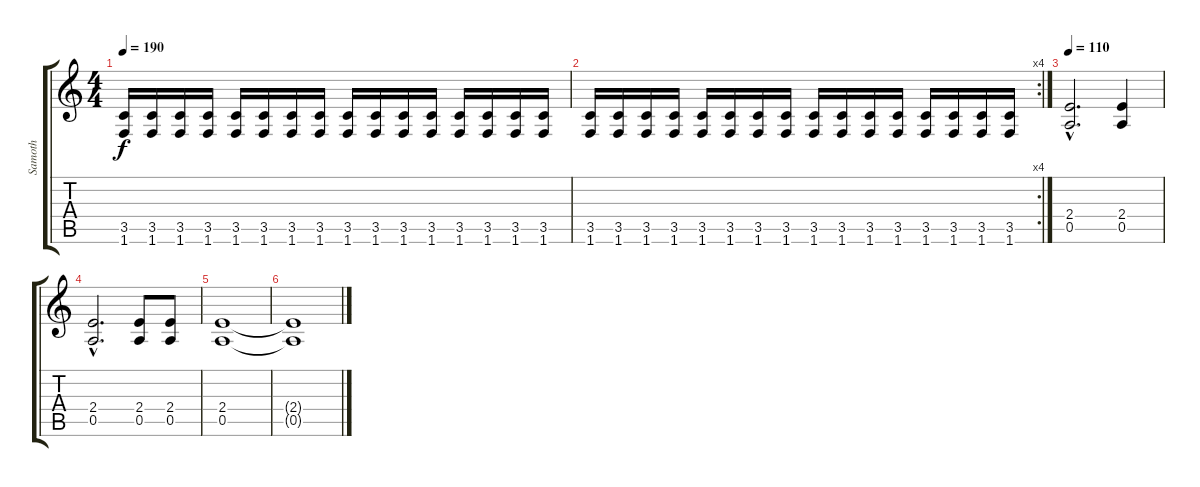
\track ("Samoth" "Samoth") {instrument distortionguitar}
\staff {score tabs}
\tuning (E4 B3 G3 D3 A2 E2) {hide}
\ts (4 4)
\tempo 190
\clef g2
\ks c
(3.5 1.6).16{dy f} (3.5 1.6).16 (3.5 1.6).16 (3.5 1.6).16 (3.5 1.6).16 (3.5 1.6).16 (3.5 1.6).16 (3.5 1.6).16 (3.5 1.6).16 (3.5 1.6).16 (3.5 1.6).16 (3.5 1.6).16 (3.5 1.6).16 (3.5 1.6).16 (3.5 1.6).16 (3.5 1.6).16 |
\rc 4
(3.5 1.6).16 (3.5 1.6).16 (3.5 1.6).16 (3.5 1.6).16 (3.5 1.6).16 (3.5 1.6).16 (3.5 1.6).16 (3.5 1.6).16 (3.5 1.6).16 (3.5 1.6).16 (3.5 1.6).16 (3.5 1.6).16 (3.5 1.6).16 (3.5 1.6).16 (3.5 1.6).16 (3.5 1.6).16 |
\tempo 110
(2.4{hac} 0.5{hac}).2{d} (2.4 0.5).4 |
(2.4{hac} 0.5{hac}).2{d} (2.4 0.5).8 (2.4 0.5).8 |
(2.4 0.5).1 |
(2.4{t} 0.5{t}).1
